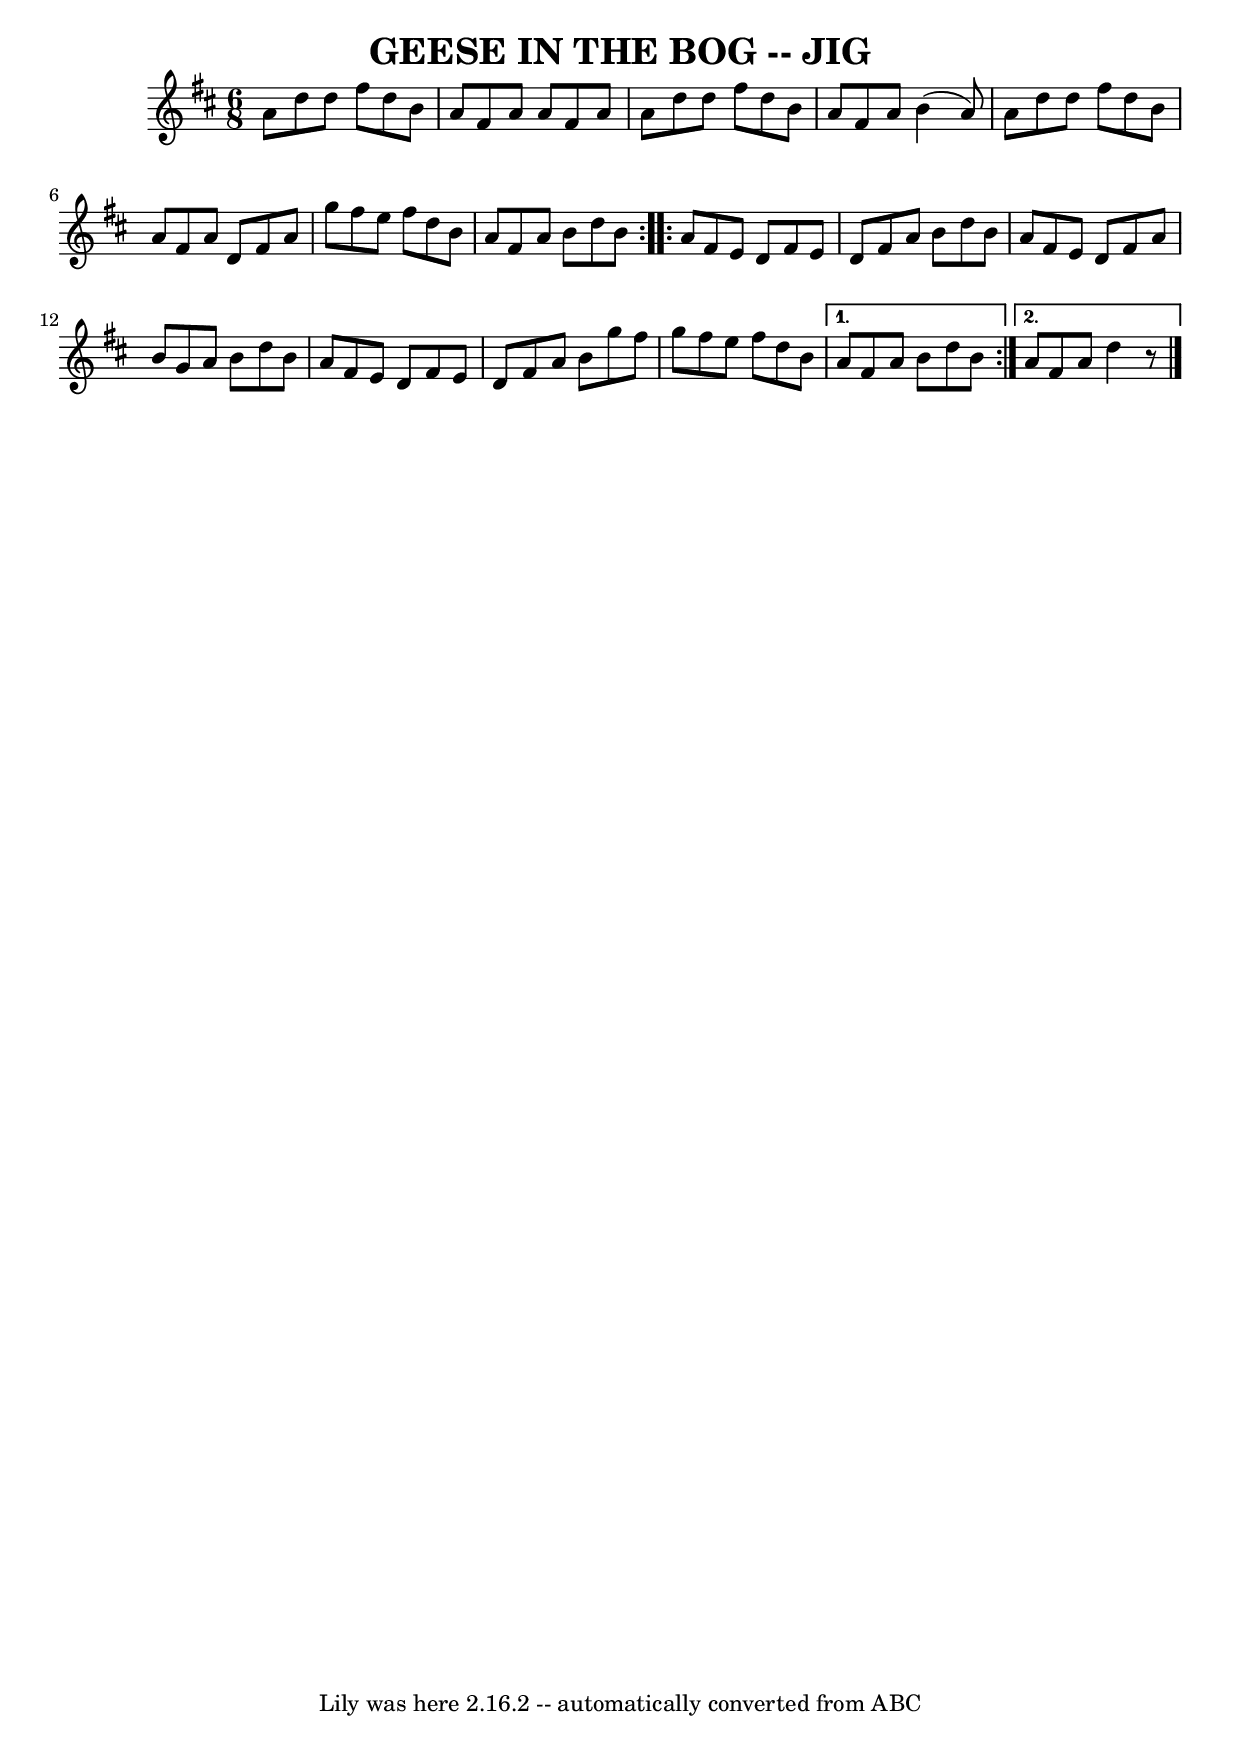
\version "2.16.2"
\include "Mammoth.ily"
\header {
	%% book = "Ryan's Mammoth Collection of Fiddle Tunes"
	crossRefNumber = "1"
	footnotes = ""
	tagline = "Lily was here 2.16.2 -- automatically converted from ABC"
	title = "GEESE IN THE BOG -- JIG"
}
voicedefault =  {


\repeat volta 2 {
\time 6/8 
\key d \major a'8 d''8 d''8 fis''8 d''8 b'8    
|
 a'8 fis'8 a'8 a'8 fis'8 a'8    |
 a'8 d''8 
 d''8 fis''8 d''8 b'8    |
 a'8 fis'8 a'8 b'4 (
a'8)       |
 a'8 d''8 d''8 fis''8 d''8 b'8    
|
 a'8 fis'8 a'8 d'8 fis'8 a'8    |
 g''8    
fis''8 e''8 fis''8 d''8 b'8    |
 a'8 fis'8 a'8    
b'8 d''8 b'8    }     \repeat volta 2 { a'8 fis'8 e'8 d'8    
fis'8 e'8    |
 d'8 fis'8 a'8 b'8 d''8 b'8    
|
 a'8 fis'8 e'8 d'8 fis'8 a'8    |
 b'8 g'8  
 a'8 b'8 d''8 b'8        |
 a'8 fis'8 e'8 d'8    
fis'8 e'8    |
 d'8 fis'8 a'8 b'8 g''8 fis''8    
|
 g''8 fis''8 e''8 fis''8 d''8 b'8    } \alternative{{  
 a'8 fis'8 a'8 b'8 d''8 b'8    } { a'8 fis'8 a'8 d''4 
   r8   \bar "|."   }}
}

\score{
    <<

	\context Staff="default"
	{
	    \voicedefault 
	}

    >>
	\layout {
	}
	\midi {}
}
